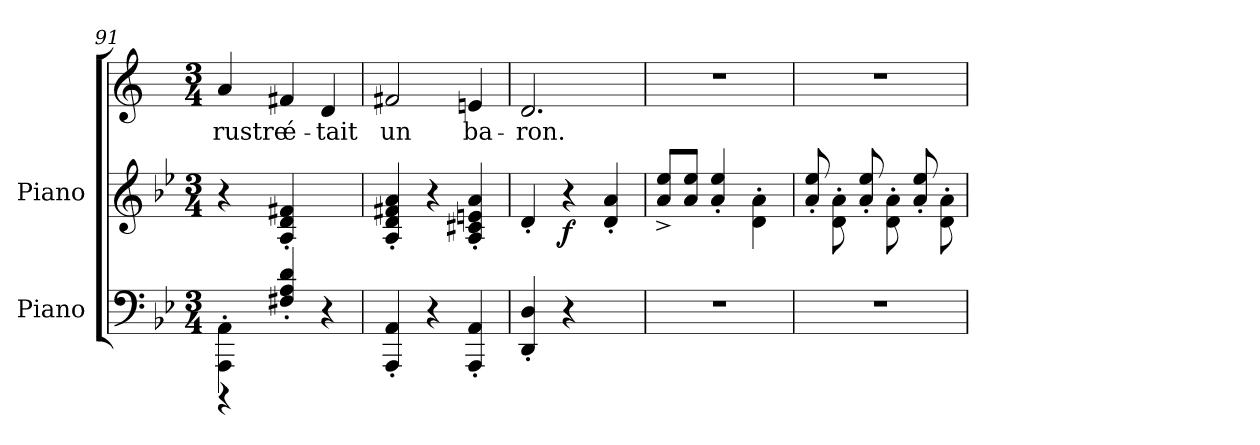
**kern	**kern	**dynam	**kern	**text
*part3	*part2	*part2	*part1	*part1
*staff3	*staff2	*staff2	*staff1	*staff1
*I"Piano	*I"Piano	*	*	*
*clefF4	*clefG2	*	*clefG2	*
*k[b-e-]	*k[b-e-]	*	*k[]	*
*B-:	*B-:	*	*C:	*
*M3/4	*M3/4	*	*M3/4	*
=91	=91	=91	=91	=91
*^	*	*	*	*
4AAA'\ 4AA'\	4r	4r	.	4a/	rustre
4F#X'/ 4A'/ 4d'/	2ryy	4A'/ 4d'/ 4f#X'/	.	4f#X/	é-
4r	.	4ryy	.	4d/	-tait
*v	*v	*	*	*	*
=92	=92	=92	=92	=92
4AAA'/ 4AA'/	4A'/ 4d'/ 4f#X'/ 4a'/	.	2f#X/	un
4r	4r	.	.	.
4AAA'/ 4AA'/	4A'/ 4c#X'/ 4en'/ 4a'/	.	4en/	ba-
=93	=93	=93	=93	=93
4DD'/ 4D'/	4d'/	.	2.d/	-ron.
4r	4r	f	.	.
4ryy	4d'/ 4a'/	.	.	.
!!LO:PB:g=z
=94	=94	=94	=94	=94
2.r	8a^/ 8ee-^/L	.	2.r	.
.	8a/ 8ee-/J	.	.	.
.	4a'/ 4ee-'/	.	.	.
.	4d'\ 4a'\	.	.	.
=95	=95	=95	=95	=95
2.r	8a'/ 8ee-'/	.	2.r	.
.	8d'\ 8a'\	.	.	.
.	8a'/ 8ee-'/	.	.	.
.	8d'\ 8a'\	.	.	.
.	8a'/ 8ee-'/	.	.	.
.	8d'\ 8a'\	.	.	.
=	=	=	=	=
*-	*-	*-	*-	*-
